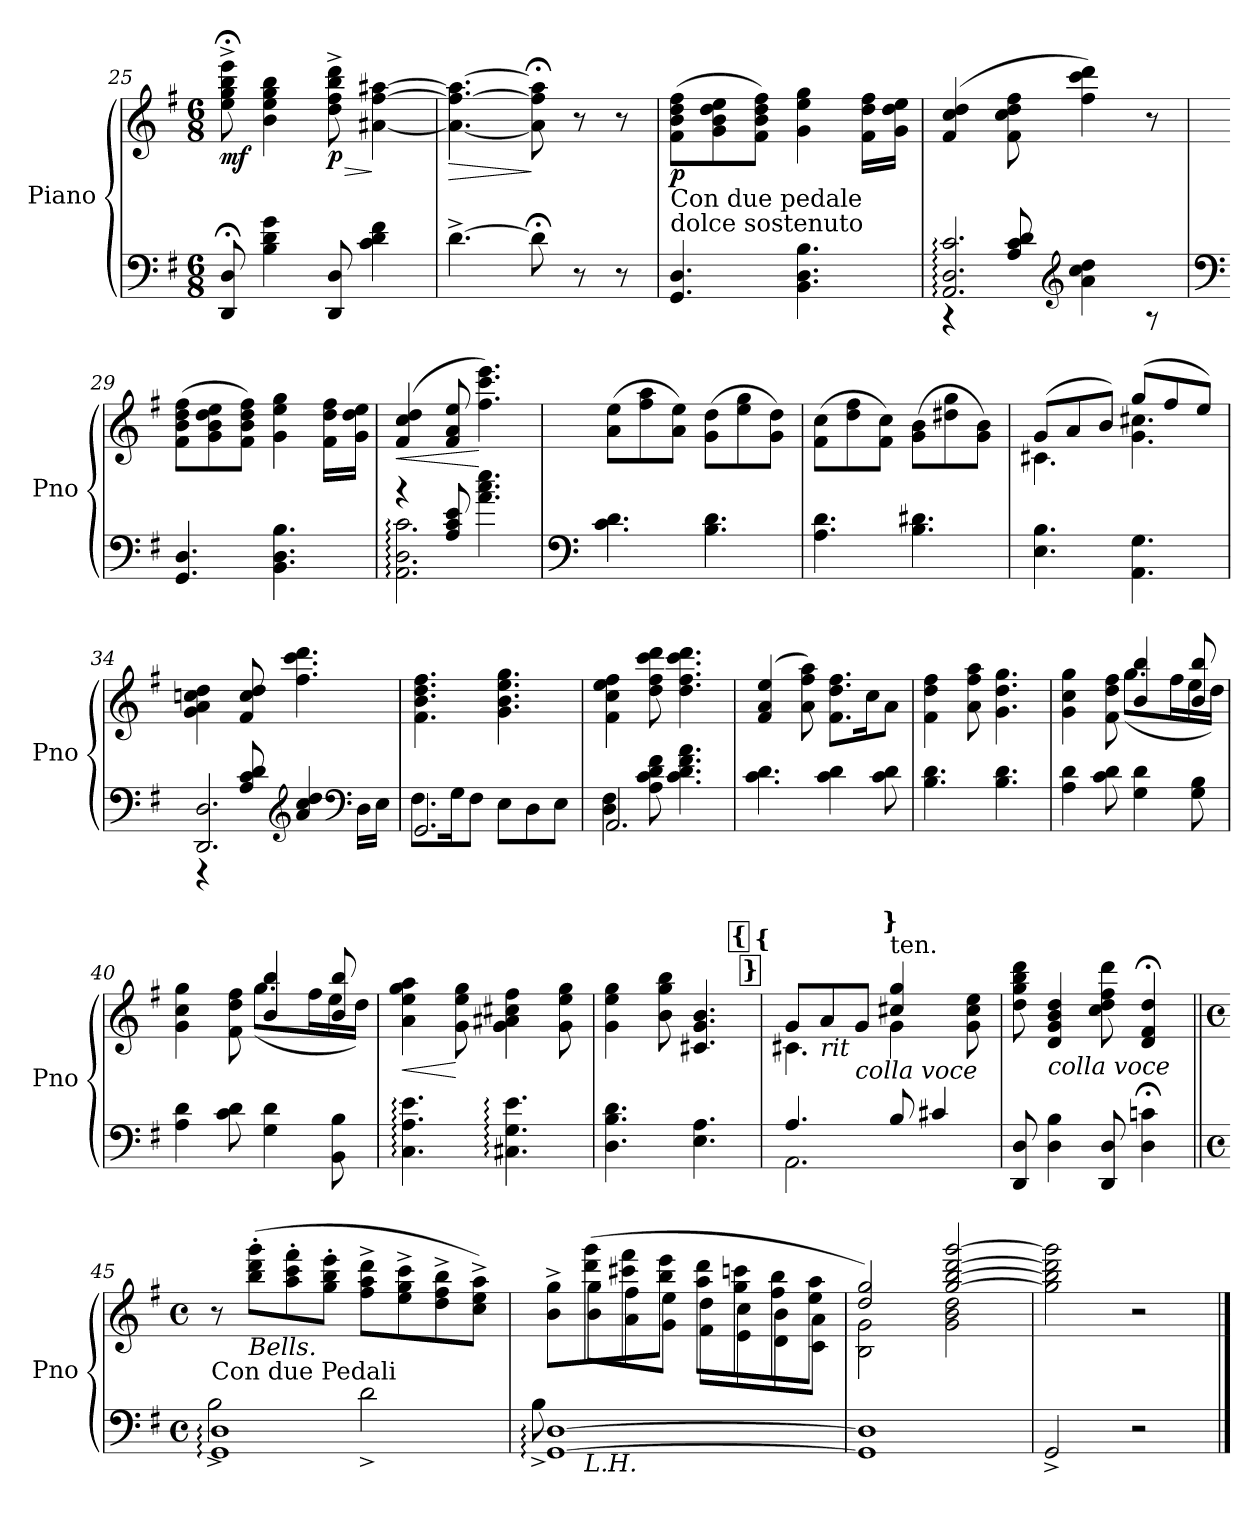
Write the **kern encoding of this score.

**kern	**kern	**dynam
*part1	*part1	*part1
*staff2	*staff1	*staff1/2
*I"Piano	*	*
*I'Pno	*	*
*clefF4	*clefG2	*
*k[f#]	*k[f#]	*
*M6/8	*M6/8	*
=25	=25	=25
!	!	!LO:DY:b
8DD/;< 8D/;<	8ee\;<^ 8gg\;<^ 8bb\;<^ 8eee\;<^	mf
4B\ 4d\ 4g\	4b\ 4ee\ 4gg\ 4bb\	.
!	!	!LO:HP:b
!	!	!LO:DY:n=1:b
8DD/ 8D/	8dd\^ 8ff#\^ 8bb\^ 8ddd\^	> p
4c\ 4d\ 4f#\	[4a#X\ [4ff#\ [4aa#X\	]
=26	=26	=26
!	!	!LO:HP:b
!	!	!LO:HP:n=1:b
[4.d^\	4.a#\_ 4.ff#\_ 4.aa#\_	> >
8d;<\]	8a#\];< 8ff#\];< 8aa#\];<	]
8r	8r	]
8r	8r	.
=27	=27	=27
!LO:TX:a:t=dolce sostenuto	!	!
!LO:TX:a:t=Con due pedale	!	!
!	!	!LO:DY:b
4.GG/ 4.D/	(>8f#\ 8b\ 8dd\ 8ff#\L	p
.	8g\ 8b\ 8dd\ 8ee\	.
.	8f#\ 8b\ 8dd\ 8ff#\J)	.
4.BB\ 4.D\ 4.B\	4g\ 4ee\ 4gg\	.
.	16f#\ 16dd\ 16ff#\LL	.
.	16g\ 16dd\ 16ee\JJ	.
=28	=28	=28
*^	*	*
2.AA/: 2.D/: 2.c/:	4r	(>4f#/ 4cc/ 4dd/	.
.	8A/ 8c/ 8d/	8f#\ 8cc\ 8dd\ 8ff#\	.
*clefG2	*	*	*
.	4a\ 4cc\ 4dd\	4ff#\ 4ccc\ 4ddd\)	.
.	8r	8r	.
*v	*v	*	*
=29	=29	=29
*clefF4	*	*
4.GG/ 4.D/	(>8f#\ 8b\ 8dd\ 8ff#\L	.
.	8g\ 8b\ 8dd\ 8ee\	.
.	8f#\ 8b\ 8dd\ 8ff#\J)	.
4.BB\ 4.D\ 4.B\	4g\ 4ee\ 4gg\	.
.	16f#\ 16dd\ 16ff#\LL	.
.	16g\ 16dd\ 16ee\JJ	.
!!LO:LB:g=z
=30	=30	=30
*^	*	*
!	!	!	!LO:HP:b
2.AA\: 2.D\: 2.c\:	4rb	(>4f#/ 4cc/ 4dd/	<
.	8A/ 8c/ 8e/	8f#/ 8a/ 8ee/	.
.	4.a\ 4.cc\ 4.ee\	4.ff#\ 4.ccc\ 4.eee\)	[
*v	*v	*	*
=31	=31	=31
*clefF4	*	*
4.c\ 4.d\	(>8a\ 8ee\L	.
.	8ff#\ 8aa\	.
.	8a\ 8ee\J)	.
4.B\ 4.d\	(>8g\ 8dd\L	.
.	8ee\ 8gg\	.
.	8g\ 8dd\J)	.
=32	=32	=32
4.A\ 4.d\	(>8f#\ 8cc\L	.
.	8dd\ 8ff#\	.
.	8f#\ 8cc\J)	.
4.B\ 4.d#X\	(>8g\ 8b\L	.
.	8dd#X\ 8gg\	.
.	8g\ 8b\J)	.
=33	=33	=33
*	*^	*
4.E\ 4.B\	(>8g/L	4.c#X\	.
.	8a/	.	.
.	8b/J)	.	.
4.AA\ 4.G\	(>8gg/L	4.g\ 4.cc#X\	.
.	8ff#/	.	.
.	8ee/J)	.	.
*	*v	*v	*
=34	=34	=34
*^	*	*
2.DD/ 2.D/	4r	4g\ 4a\ 4ccn\ 4dd\	.
.	8A/ 8c/ 8d/	8f#/ 8cc/ 8dd/	.
*clefG2	*	*	*
.	4a/ 4cc/ 4dd/	4.ff#\ 4.ccc\ 4.ddd\	.
*clefF4	*	*	*
.	16D\LL	.	.
.	16E\JJ	.	.
=35	=35	=35	=35
2.GG/	8.F#\L	4.f#\ 4.b\ 4.dd\ 4.ff#\	.
.	16G\K	.	.
.	8F#\J	.	.
.	8E\L	4.g\ 4.b\ 4.ee\ 4.gg\	.
.	8D\	.	.
.	8E\J	.	.
!!LO:LB:g=z
=36	=36	=36	=36
2.AA/	4D\ 4F#\	4f#\ 4cc\ 4ee\ 4ff#\	.
.	8A\ 8c\ 8d\ 8f#\	8dd\ 8ff#\ 8ccc\ 8ddd\	.
.	4.c\ 4.d\ 4.f#\ 4.a\	4.dd\ 4.ff#\ 4.ccc\ 4.ddd\	.
*v	*v	*	*
=37	=37	=37
4.c\ 4.d\	(>4f#/ 4a/ 4ee/	.
.	8a\ 8ff#\ 8aa\)	.
4c\ 4d\	8.f#\ 8.dd\ 8.ff#\L	.
.	16cc\K	.
8c\ 8d\	8a\J	.
=38	=38	=38
4.B\ 4.d\	4f#\ 4dd\ 4ff#\	.
.	8a\ 8ff#\ 8aa\	.
4.B\ 4.d\	4.g\ 4.dd\ 4.gg\	.
=39	=39	=39
*	*^	*
4A\ 4d\	4g\ 4cc\ 4gg\	4.ryy	.
8c\ 8d\	8f#\ 8dd\ 8ff#\	.	.
4G\ 4d\	4b/ 4bb/	(<8.gg\L	.
.	.	16ff#\L	.
8G\ 8B\	8b/ 8bb/	16ee\	.
.	.	16dd\JJ)	.
=40	=40	=40	=40
4A\ 4d\	4g\ 4cc\ 4gg\	4.ryy	.
8c\ 8d\	8f#\ 8dd\ 8ff#\	.	.
4G\ 4d\	4b/ 4bb/	(<8.gg\L	.
.	.	16ff#\L	.
8BB\ 8B\	8b/ 8bb/	16ee\	.
.	.	16dd\JJ)	.
=41	=41	=41	=41
!	!	!	!LO:HP:b
*	*v	*v	*
4.C\: 4.A\: 4.e\:	4a\ 4ee\ 4gg\ 4aa\	<
.	8g\ 8ee\ 8gg\	[
4.C#X\: 4.G\: 4.e\:	4g\ 4a#X\ 4cc#X\ 4ff#\	.
.	8g\ 8ee\ 8gg\	.
!!LO:PB:g=z
!!LO:REH:place=s1:a:B:fs=14:t=}:qo=2.75
!!LO:REH:place=s1:a:B:fs=14:t={:qo=2.5
=42	=42	=42
4.D\ 4.B\ 4.d\	4g\ 4ee\ 4gg\	.
.	8b\ 8gg\ 8bb\	.
4.E\ 4.A\	4.c#X/ 4.g/ 4.b/	.
!!LO:REH:place=s1:b:enc=none:fs=24:t=}:qo=1.5
!!LO:REH:place=s1:b:enc=none:fs=24:t={
=43	=43	=43
*^	*^	*
4.A/	2.AA\	8g/L	4.c#X\	.
!	!	!LO:TX:b:i:t=rit	!	!
.	.	8a/	.	.
!	!	!LO:TX:b:i:t=colla voce	!	!
.	.	8g/J	.	.
!	!	!LO:TX:a:t=ten.	!	!
8B/	.	4cc#X/ 4gg/	4g\	.
4c#X/	.	.	.	.
.	.	8g\ 8cc#\ 8ee\	8ryy	.
*v	*v	*	*	*
=44	=44	=44	=44
!	!LO:TX:b:i:t=colla voce	!	!
*	*v	*v	*
8DD/ 8D/	8dd\ 8gg\ 8bb\ 8ddd\	.
!LO:TX:a:i:t=colla voce	!	!
4D\ 4B\	4d/ 4g/ 4b/ 4dd/	.
8DD/ 8D/	8cc\ 8dd\ 8ff#\ 8ddd\	.
4D\;< 4cn\;<	4d/;< 4f#/;< 4dd/;<	.
=45||	=45||	=45||
*M4/4	*M4/4	*
*met(c)	*met(c)	*
*^	*	*
!LO:TX:a:t=Con due Pedali	!	!	!
1GG: 1D:	2B^\	8r	.
!	!	!LO:TX:b:i:t=Bells.	!
.	.	(>8bb\' 8ddd\' 8ggg\'L	.
.	.	8aa\' 8ccc\' 8fff#\'	.
.	.	8gg\' 8bb\' 8eee\'J	.
.	2d^\	8ff#\^ 8aa\^ 8ddd\^L	.
.	.	8ee\^ 8gg\^ 8ccc\^	.
.	.	8dd\^ 8ff#\^ 8bb\^	.
.	.	8cc\^ 8ee\^ 8aa\^J)	.
=46	=46	=46	=46
*	*	*^	*
[1GG: [1D:	8B^\	8b\^ 8gg\^L	8ryy	.
!	!LO:TX:b:i:t=L.H.	!	!	!
.	2..ryy	(>8ddd\ 8ggg\	8b\ 8gg\L	.
.	.	8ccc#X\ 8fff#\	8a\ 8ff#\	.
.	.	8bb\ 8eee\J	8g\ 8ee\J	.
.	.	8aa\ 8ddd\L	8f#\ 8dd\L	.
.	.	8gg\ 8cccn\	8e\ 8cc\	.
.	.	8ff#\ 8bb\	8d\ 8b\	.
.	.	8ee\ 8aa\J	8c\ 8a\J	.
*v	*v	*	*	*
=47	=47	=47	=47
1GG] 1D]	2dd/ 2gg/)	2B\ 2g\	.
.	[2gg/ [2bb/ [2ddd/ [2ggg/	2g\ 2b\ 2dd\	.
*	*v	*v	*
!!LO:LB:g=z
=48	=48	=48
2GG^/	2gg\] 2bb\] 2ddd\] 2ggg\]	.
2r	2r	.
==	==	==
*-	*-	*-
